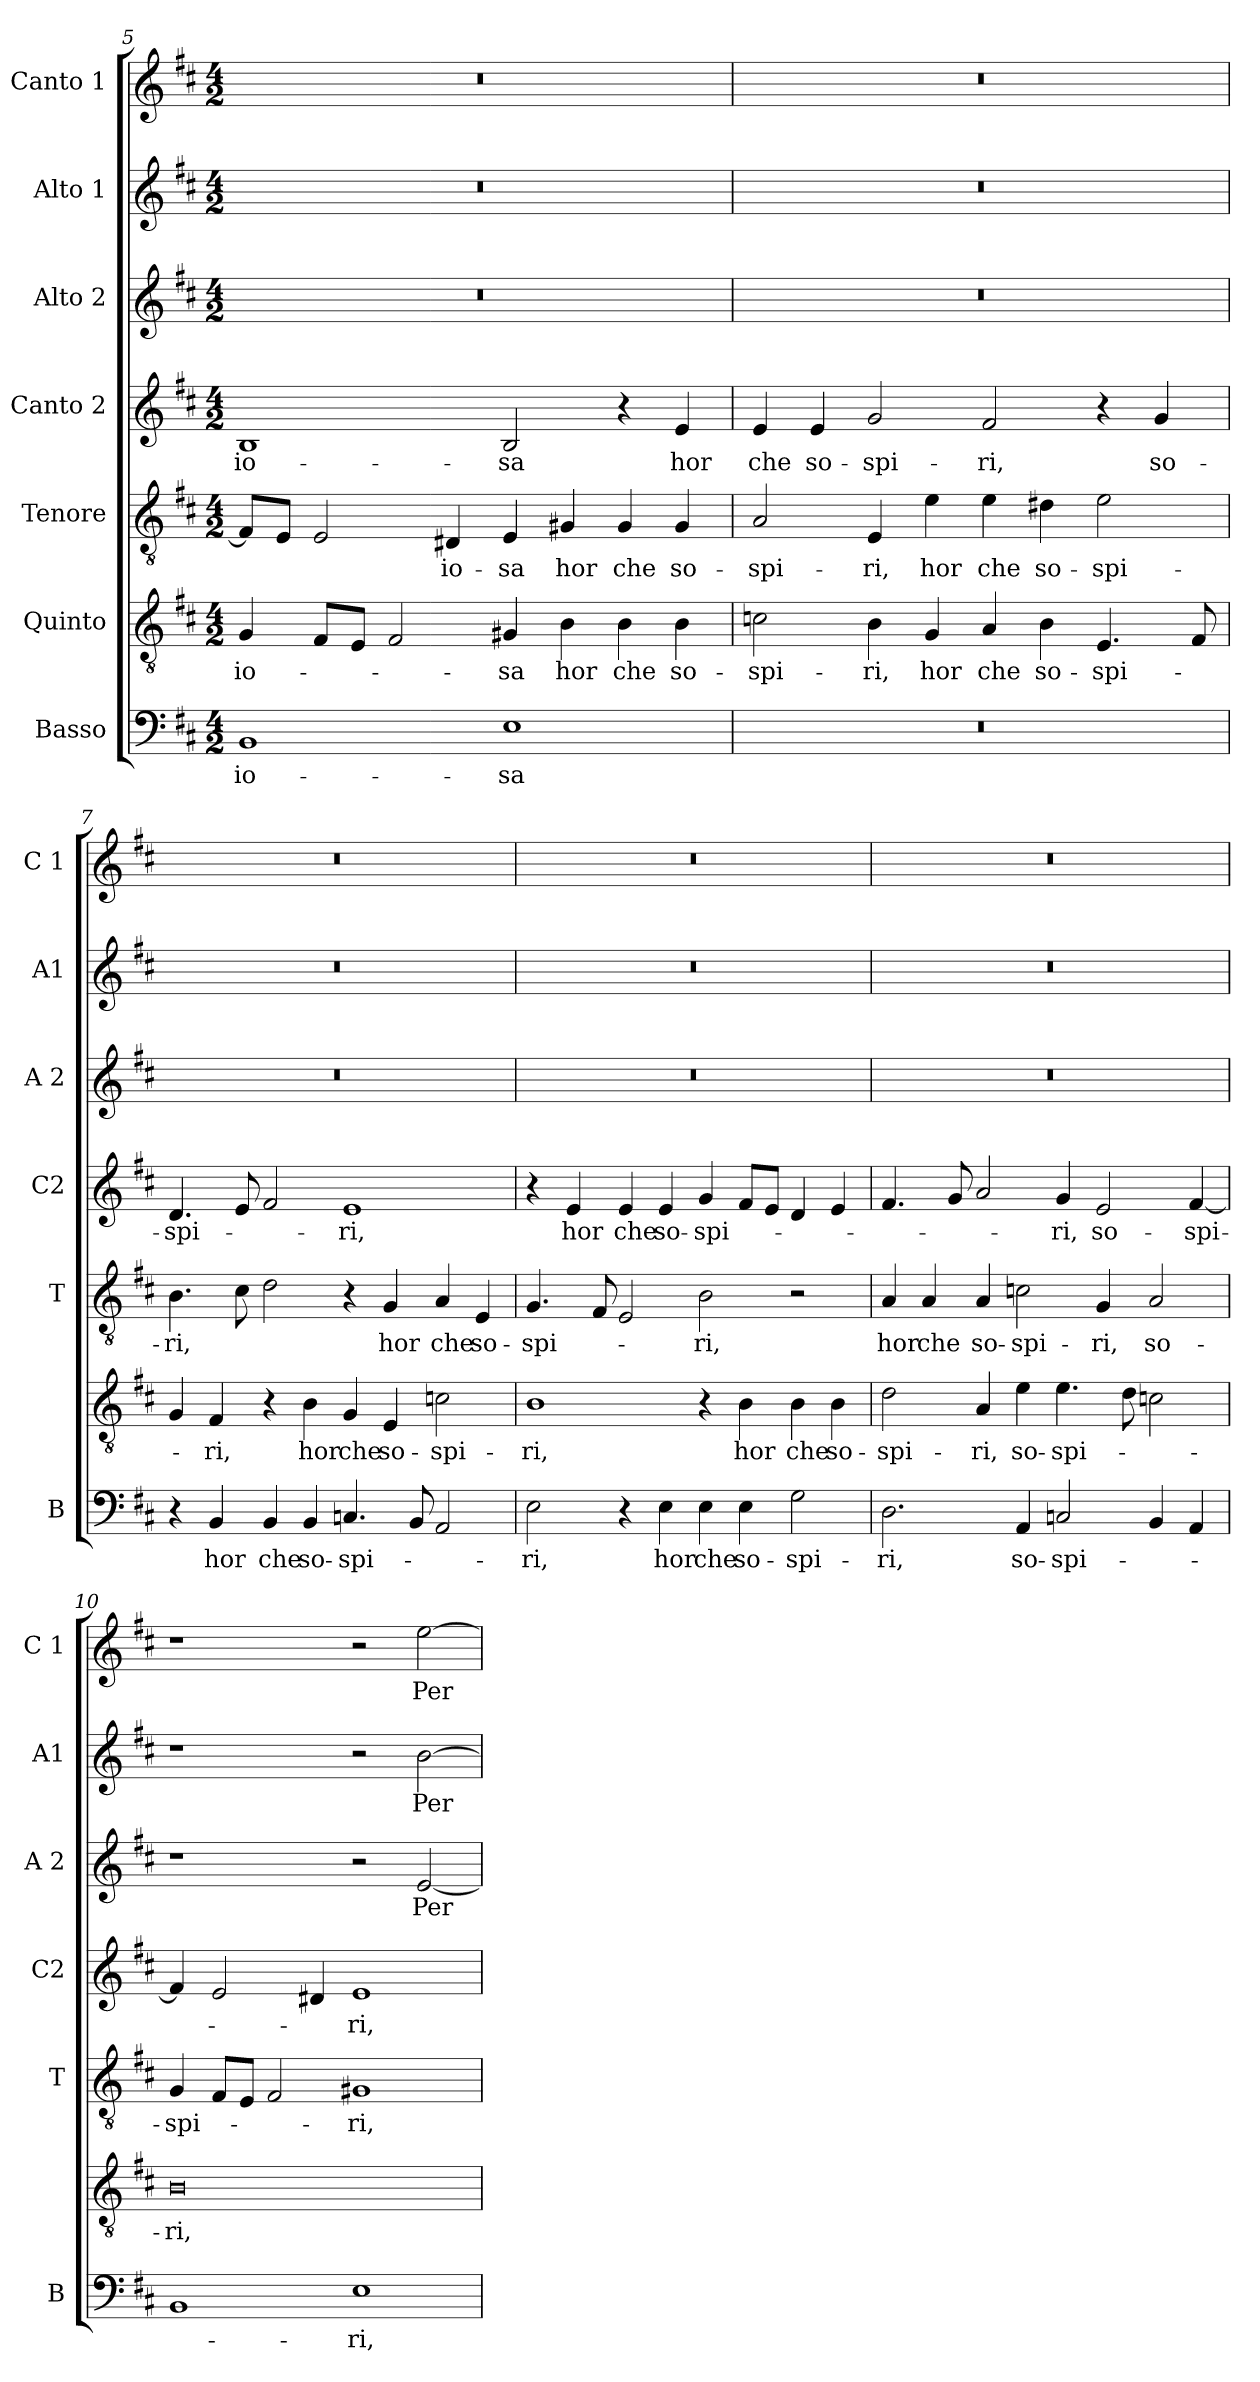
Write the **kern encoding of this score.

**kern	**text	**kern	**text	**kern	**text	**kern	**text	**kern	**text	**kern	**text	**kern	**text
*part7	*part7	*part6	*part6	*part5	*part5	*part4	*part4	*part3	*part3	*part2	*part2	*part1	*part1
*staff7	*staff7	*staff6	*staff6	*staff5	*staff5	*staff4	*staff4	*staff3	*staff3	*staff2	*staff2	*staff1	*staff1
*I"Basso	*	*I"Quinto	*	*I"Tenore	*	*I"Canto 2	*	*I"Alto 2	*	*I"Alto 1	*	*I"Canto 1	*
*I'B	*	*	*	*I'T	*	*I'C2	*	*I'A 2	*	*I'A1	*	*I'C 1	*
!!LO:LB:g=z
*clefF4	*	*clefGv2	*	*clefGv2	*	*clefG2	*	*clefG2	*	*clefG2	*	*clefG2	*
*k[f#c#]	*	*k[f#c#]	*	*k[f#c#]	*	*k[f#c#]	*	*k[f#c#]	*	*k[f#c#]	*	*k[f#c#]	*
*D:	*	*D:	*	*D:	*	*D:	*	*D:	*	*D:	*	*D:	*
*M4/2	*	*M4/2	*	*M4/2	*	*M4/2	*	*M4/2	*	*M4/2	*	*M4/2	*
=5	=5	=5	=5	=5	=5	=5	=5	=5	=5	=5	=5	=5	=5
!	!LO:LY:b	!	!LO:LY:b	!	!	!	!LO:LY:b	!	!	!	!	!	!
1BB	-io-	4G/	-io-	8F#/L]	.	1B	-io-	0r	.	0r	.	0r	.
.	.	.	.	8E/J	.	.	.	.	.	.	.	.	.
.	.	8F#/L	.	2E/	.	.	.	.	.	.	.	.	.
.	.	8E/J	.	.	.	.	.	.	.	.	.	.	.
.	.	2F#/	.	.	.	.	.	.	.	.	.	.	.
!	!	!	!	!	!LO:LY:b	!	!	!	!	!	!	!	!
.	.	.	.	4D#X/	-io-	.	.	.	.	.	.	.	.
!	!LO:LY:b	!	!LO:LY:b	!	!LO:LY:b	!	!LO:LY:b	!	!	!	!	!	!
1E	-sa	4G#X/	-sa	4E/	-sa	2B/	-sa	.	.	.	.	.	.
!	!	!	!LO:LY:b	!	!LO:LY:b	!	!	!	!	!	!	!	!
.	.	4B\	hor	4G#X/	hor	.	.	.	.	.	.	.	.
!	!	!	!LO:LY:b	!	!LO:LY:b	!	!	!	!	!	!	!	!
.	.	4B\	che	4G#/	che	4r	.	.	.	.	.	.	.
!	!	!	!LO:LY:b	!	!LO:LY:b	!	!LO:LY:b	!	!	!	!	!	!
.	.	4B\	so-	4G#/	so-	4e/	hor	.	.	.	.	.	.
=6	=6	=6	=6	=6	=6	=6	=6	=6	=6	=6	=6	=6	=6
!	!	!	!LO:LY:b	!	!LO:LY:b	!	!LO:LY:b	!	!	!	!	!	!
0r	.	2cn\	-spi-	2A/	-spi-	4e/	che	0r	.	0r	.	0r	.
!	!	!	!	!	!	!	!LO:LY:b	!	!	!	!	!	!
.	.	.	.	.	.	4e/	so-	.	.	.	.	.	.
!	!	!	!LO:LY:b	!	!LO:LY:b	!	!LO:LY:b	!	!	!	!	!	!
.	.	4B\	-ri,	4E/	-ri,	2g/	-spi-	.	.	.	.	.	.
!	!	!	!LO:LY:b	!	!LO:LY:b	!	!	!	!	!	!	!	!
.	.	4G/	hor	4e\	hor	.	.	.	.	.	.	.	.
!	!	!	!LO:LY:b	!	!LO:LY:b	!	!LO:LY:b	!	!	!	!	!	!
.	.	4A/	che	4e\	che	2f#/	-ri,	.	.	.	.	.	.
!	!	!	!LO:LY:b	!	!LO:LY:b	!	!	!	!	!	!	!	!
.	.	4B\	so-	4d#X\	so-	.	.	.	.	.	.	.	.
!	!	!	!LO:LY:b	!	!LO:LY:b	!	!	!	!	!	!	!	!
.	.	4.E/	-spi-	2e\	-spi-	4r	.	.	.	.	.	.	.
!	!	!	!	!	!	!	!LO:LY:b	!	!	!	!	!	!
.	.	.	.	.	.	4g/	so-	.	.	.	.	.	.
.	.	8F#/	.	.	.	.	.	.	.	.	.	.	.
=7	=7	=7	=7	=7	=7	=7	=7	=7	=7	=7	=7	=7	=7
!	!	!	!	!	!LO:LY:b	!	!LO:LY:b	!	!	!	!	!	!
4r	.	4G/	.	4.B\	-ri,	4.d/	-spi-	0r	.	0r	.	0r	.
!	!LO:LY:b	!	!LO:LY:b	!	!	!	!	!	!	!	!	!	!
4BB/	hor	4F#/	-ri,	.	.	.	.	.	.	.	.	.	.
.	.	.	.	8c#\	.	8e/	.	.	.	.	.	.	.
!	!LO:LY:b	!	!	!	!	!	!	!	!	!	!	!	!
4BB/	che	4r	.	2d\	.	2f#/	.	.	.	.	.	.	.
!	!LO:LY:b	!	!LO:LY:b	!	!	!	!	!	!	!	!	!	!
4BB/	so-	4B\	hor	.	.	.	.	.	.	.	.	.	.
!	!LO:LY:b	!	!LO:LY:b	!	!	!	!LO:LY:b	!	!	!	!	!	!
4.Cn/	-spi-	4G/	che	4r	.	1e	-ri,	.	.	.	.	.	.
!	!	!	!LO:LY:b	!	!LO:LY:b	!	!	!	!	!	!	!	!
.	.	4E/	so-	4G/	hor	.	.	.	.	.	.	.	.
8BB/	.	.	.	.	.	.	.	.	.	.	.	.	.
!	!	!	!LO:LY:b	!	!LO:LY:b	!	!	!	!	!	!	!	!
2AA/	.	2cn\	-spi-	4A/	che	.	.	.	.	.	.	.	.
!	!	!	!	!	!LO:LY:b	!	!	!	!	!	!	!	!
.	.	.	.	4E/	so-	.	.	.	.	.	.	.	.
!!LO:PB:g=z
=8	=8	=8	=8	=8	=8	=8	=8	=8	=8	=8	=8	=8	=8
!	!LO:LY:b	!	!LO:LY:b	!	!LO:LY:b	!	!	!	!	!	!	!	!
2E\	-ri,	1B	-ri,	4.G/	-spi-	4r	.	0r	.	0r	.	0r	.
!	!	!	!	!	!	!	!LO:LY:b	!	!	!	!	!	!
.	.	.	.	.	.	4e/	hor	.	.	.	.	.	.
.	.	.	.	8F#/	.	.	.	.	.	.	.	.	.
!	!	!	!	!	!	!	!LO:LY:b	!	!	!	!	!	!
4r	.	.	.	2E/	.	4e/	che	.	.	.	.	.	.
!	!LO:LY:b	!	!	!	!	!	!LO:LY:b	!	!	!	!	!	!
4E\	hor	.	.	.	.	4e/	so-	.	.	.	.	.	.
!	!LO:LY:b	!	!	!	!LO:LY:b	!	!LO:LY:b	!	!	!	!	!	!
4E\	che	4r	.	2B\	-ri,	4g/	-spi-	.	.	.	.	.	.
!	!LO:LY:b	!	!LO:LY:b	!	!	!	!	!	!	!	!	!	!
4E\	so-	4B\	hor	.	.	8f#/L	.	.	.	.	.	.	.
.	.	.	.	.	.	8e/J	.	.	.	.	.	.	.
!	!LO:LY:b	!	!LO:LY:b	!	!	!	!	!	!	!	!	!	!
2G\	-spi-	4B\	che	2r	.	4d/	.	.	.	.	.	.	.
!	!	!	!LO:LY:b	!	!	!	!	!	!	!	!	!	!
.	.	4B\	so-	.	.	4e/	.	.	.	.	.	.	.
=9	=9	=9	=9	=9	=9	=9	=9	=9	=9	=9	=9	=9	=9
!	!LO:LY:b	!	!LO:LY:b	!	!LO:LY:b	!	!	!	!	!	!	!	!
2.D\	-ri,	2d\	-spi-	4A/	hor	4.f#/	.	0r	.	0r	.	0r	.
!	!	!	!	!	!LO:LY:b	!	!	!	!	!	!	!	!
.	.	.	.	4A/	che	.	.	.	.	.	.	.	.
.	.	.	.	.	.	8g/	.	.	.	.	.	.	.
!	!	!	!LO:LY:b	!	!LO:LY:b	!	!	!	!	!	!	!	!
.	.	4A/	-ri,	4A/	so-	2a/	.	.	.	.	.	.	.
!	!LO:LY:b	!	!LO:LY:b	!	!LO:LY:b	!	!	!	!	!	!	!	!
4AA/	so-	4e\	so-	2cn\	-spi-	.	.	.	.	.	.	.	.
!	!LO:LY:b	!	!LO:LY:b	!	!	!	!LO:LY:b	!	!	!	!	!	!
2Cn/	-spi-	4.e\	-spi-	.	.	4g/	-ri,	.	.	.	.	.	.
!	!	!	!	!	!LO:LY:b	!	!LO:LY:b	!	!	!	!	!	!
.	.	.	.	4G/	-ri,	2e/	so-	.	.	.	.	.	.
.	.	8d\	.	.	.	.	.	.	.	.	.	.	.
!	!	!	!	!	!LO:LY:b	!	!	!	!	!	!	!	!
4BB/	.	2cn\	.	2A/	so-	.	.	.	.	.	.	.	.
!	!	!	!	!	!	!	!LO:LY:b	!	!	!	!	!	!
4AA/	.	.	.	.	.	[4f#/	-spi-	.	.	.	.	.	.
=10	=10	=10	=10	=10	=10	=10	=10	=10	=10	=10	=10	=10	=10
!	!	!	!LO:LY:b	!	!LO:LY:b	!	!	!	!	!	!	!	!
1BB	.	0B	-ri,	4G/	-spi-	4f#/]	.	1r	.	1r	.	1r	.
.	.	.	.	8F#/L	.	2e/	.	.	.	.	.	.	.
.	.	.	.	8E/J	.	.	.	.	.	.	.	.	.
.	.	.	.	2F#/	.	.	.	.	.	.	.	.	.
.	.	.	.	.	.	4d#X/	.	.	.	.	.	.	.
!	!LO:LY:b	!	!	!	!LO:LY:b	!	!LO:LY:b	!	!	!	!	!	!
1E	-ri,	.	.	1G#X	-ri,	1e	-ri,	2r	.	2r	.	2r	.
!	!	!	!	!	!	!	!	!	!LO:LY:b	!	!LO:LY:b	!	!LO:LY:b
.	.	.	.	.	.	.	.	[2e/	Per	[2b\	Per	[2ee\	Per
=	=	=	=	=	=	=	=	=	=	=	=	=	=
*-	*-	*-	*-	*-	*-	*-	*-	*-	*-	*-	*-	*-	*-
